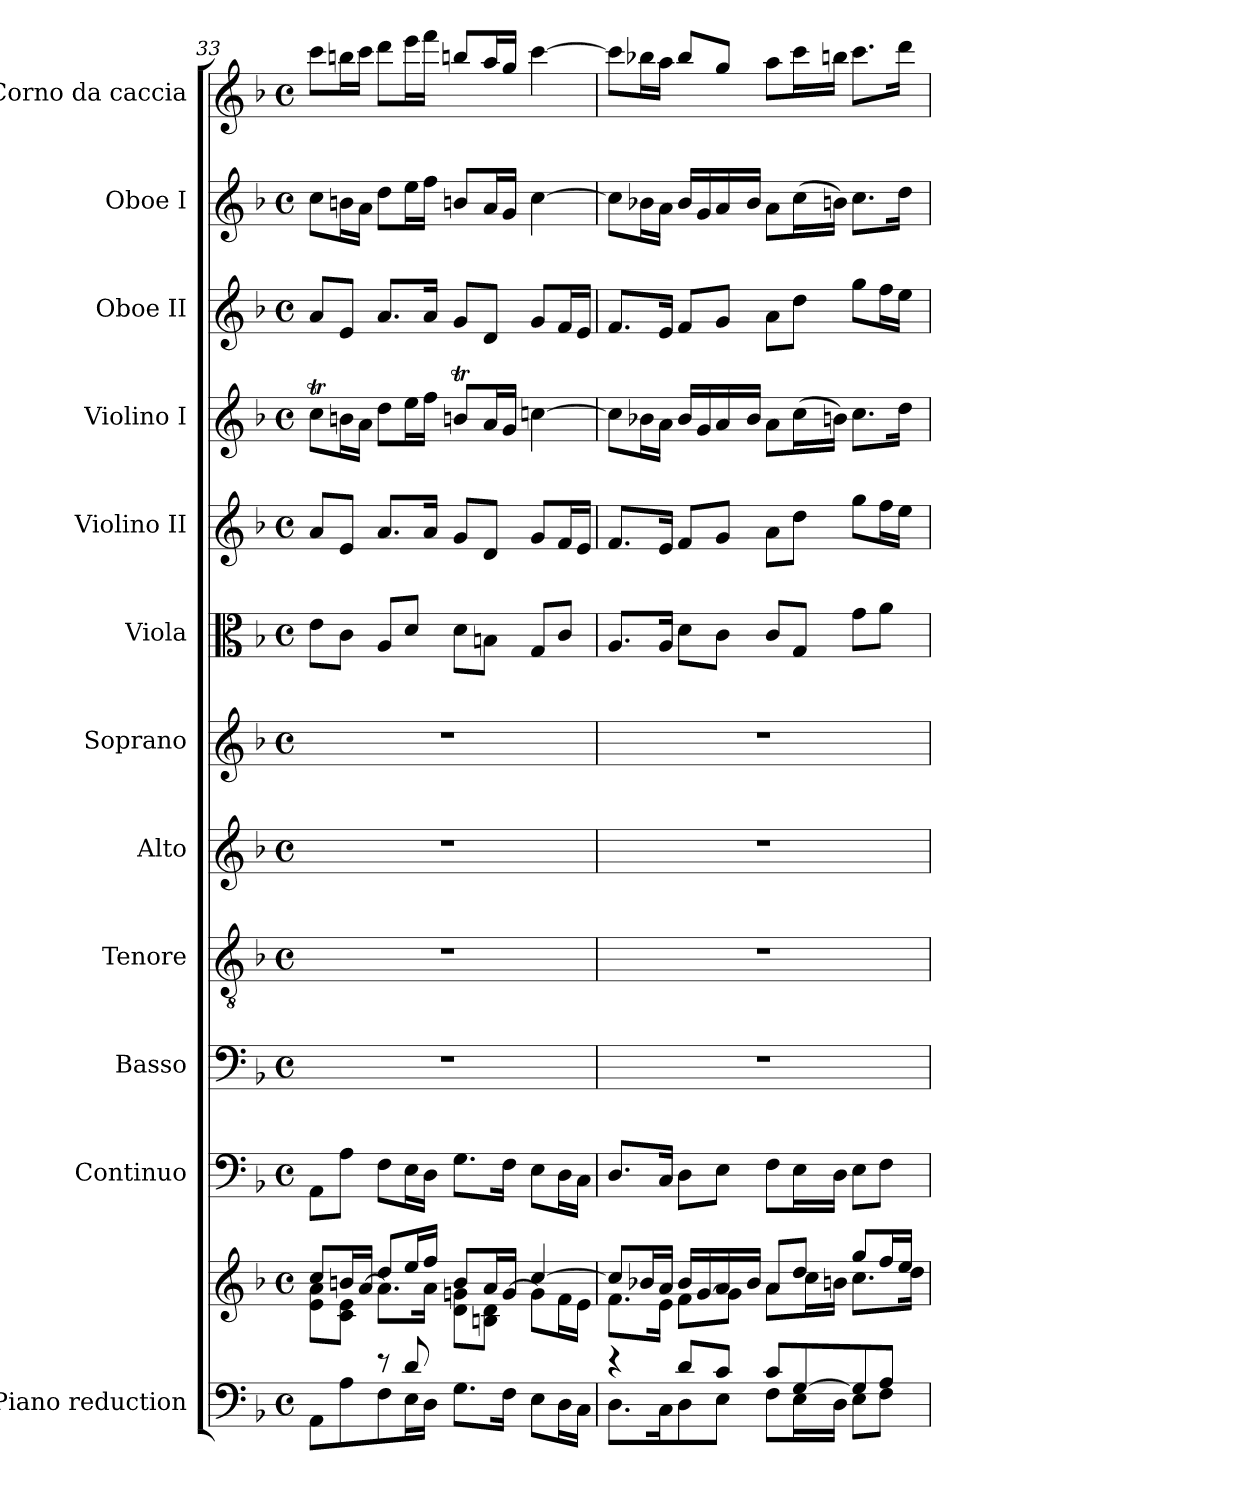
**kern	**kern	**kern	**kern	**kern	**kern	**kern	**kern	**kern	**kern	**kern	**kern	**kern
*part12	*part12	*part11	*part10	*part9	*part8	*part7	*part6	*part5	*part4	*part3	*part2	*part1
*staff13	*staff12	*staff11	*staff10	*staff9	*staff8	*staff7	*staff6	*staff5	*staff4	*staff3	*staff2	*staff1
*I"Piano reduction	*	*I"Continuo	*I"Basso	*I"Tenore	*I"Alto	*I"Soprano	*I"Viola	*I"Violino II	*I"Violino I	*I"Oboe II	*I"Oboe I	*I"Corno da caccia
*I'Pno	*	*	*	*	*	*	*I'Vla	*I'Vln	*I'Vln	*I'Ob	*I'Ob	*
*clefF4	*clefG2	*clefF4	*clefF4	*clefGv2	*clefG2	*clefG2	*clefC3	*clefG2	*clefG2	*clefG2	*clefG2	*clefG2
*	*	*	*	*	*	*	*	*	*	*	*	*ITrd7c12
*k[b-]	*k[b-]	*k[b-]	*k[b-]	*k[b-]	*k[b-]	*k[b-]	*k[b-]	*k[b-]	*k[b-]	*k[b-]	*k[b-]	*k[b-]
*M4/4	*M4/4	*M4/4	*M4/4	*M4/4	*M4/4	*M4/4	*M4/4	*M4/4	*M4/4	*M4/4	*M4/4	*M4/4
*met(c)	*met(c)	*met(c)	*met(c)	*met(c)	*met(c)	*met(c)	*met(c)	*met(c)	*met(c)	*met(c)	*met(c)	*met(c)
=33	=33	=33	=33	=33	=33	=33	=33	=33	=33	=33	=33	=33
*^	*^	*	*	*	*	*	*	*	*	*	*	*
4ryy	8AA\L	8cc/L	8e\ 8a\L	8AA\L	1r	1r	1r	1r	8e\L	8a/L	8ccT\L	8a/L	8cc\L	8cc\L
.	8A\	16bn/L	8c\ 8e\J	8A\J	.	.	.	.	8c\J	8e/J	16bn\L	8e/J	16bn\L	16bn\L
.	.	[<16a/JJ	.	.	.	.	.	.	.	.	16a\JJ	.	16a\JJ	16cc\JJ
8r	8F\	8dd/L	8.a\L]	8F\L	.	.	.	.	8A/L	8.a/L	8dd\L	8.a/L	8dd\L	8dd\L
8d/	16E\L	16ee/L	.	16E\L	.	.	.	.	8d/J	.	16ee\L	.	16ee\L	16ee\L
.	16D\JJ	16ff/JJ	16a\Jk	16D\JJ	.	.	.	.	.	16a/Jk	16ff\JJ	16a/Jk	16ff\JJ	16ff\JJ
2ryy	8.G\L	8b/L	8d\ 8gn\L	8.G\L	.	.	.	.	8d\L	8g/L	8bnt/L	8g/L	8bn/L	8bn/L
.	.	16a/L	8Bn\ 8d\J	.	.	.	.	.	8Bn\J	8d/J	16a/L	8d/J	16a/L	16a/L
.	16F\Jk	[<16g/JJ	.	16F\Jk	.	.	.	.	.	.	16g/JJ	.	16g/JJ	16g/JJ
.	8E\L	[4cc/	8g\L]	8E\L	.	.	.	.	8G/L	8g/L	[4ccn\	8g/L	[4cc\	[4cc\
.	16D\L	.	16f\L	16D\L	.	.	.	.	8c/J	16f/L	.	16f/L	.	.
.	16C\JJ	.	16e\JJ	16C\JJ	.	.	.	.	.	16e/JJ	.	16e/JJ	.	.
!!LO:PB:g=z
=34	=34	=34	=34	=34	=34	=34	=34	=34	=34	=34	=34	=34	=34	=34
4r	8.D\L	8cc/L]	8.f\L	8.D/L	1r	1r	1r	1r	8.A/L	8.f/L	8cc\L]	8.f/L	8cc\L]	8cc\L]
.	.	16b-X/L	.	.	.	.	.	.	.	.	16b-X\L	.	16b-X\L	16b-X\L
.	16C\K	16a/JJ	16e\Jk	16C/Jk	.	.	.	.	16A/Jk	16e/Jk	16a\JJ	16e/Jk	16a\JJ	16a\JJ
8d/L	8D\	16b-/LL	8f\L	8D\L	.	.	.	.	8d\L	8f/L	16b-/LL	8f/L	16b-/LL	8b-/L
.	.	[<16g/	.	.	.	.	.	.	.	.	16g/	.	16g/	.
8c/J	8E\J	16a/	8g\J]	8E\J	.	.	.	.	8c\J	8g/J	16a/	8g/J	16a/	8g/J
.	.	16b-/JJ	.	.	.	.	.	.	.	.	16b-/JJ	.	16b-/JJ	.
8c/L	8F\L	8a/L	8a\L	8F\L	.	.	.	.	8c/L	8a\L	8a\L	8a\L	8a\L	8a\L
[8G/	16E\L	8dd/J	16cc\L	16E\L	.	.	.	.	8G/J	8dd\J	(16cc\L	8dd\J	(16cc\L	16cc\L
.	16D\JJ	.	16bn\JJ	16D\JJ	.	.	.	.	.	.	16bn\JJ)	.	16bn\JJ)	16bn\JJ
8G/]	8E\L	8gg/L	8.cc\L	8E\L	.	.	.	.	8g\L	8gg\L	8.cc\L	8gg\L	8.cc\L	8.cc\L
8A/J	8F\J	16ff/L	.	8F\J	.	.	.	.	8a\J	16ff\L	.	16ff\L	.	.
.	.	16ee/JJ	16dd\Jk	.	.	.	.	.	.	16ee\JJ	16dd\Jk	16ee\JJ	16dd\Jk	16dd\Jk
*v	*v	*	*	*	*	*	*	*	*	*	*	*	*	*
*	*v	*v	*	*	*	*	*	*	*	*	*	*	*
=	=	=	=	=	=	=	=	=	=	=	=	=
*-	*-	*-	*-	*-	*-	*-	*-	*-	*-	*-	*-	*-
